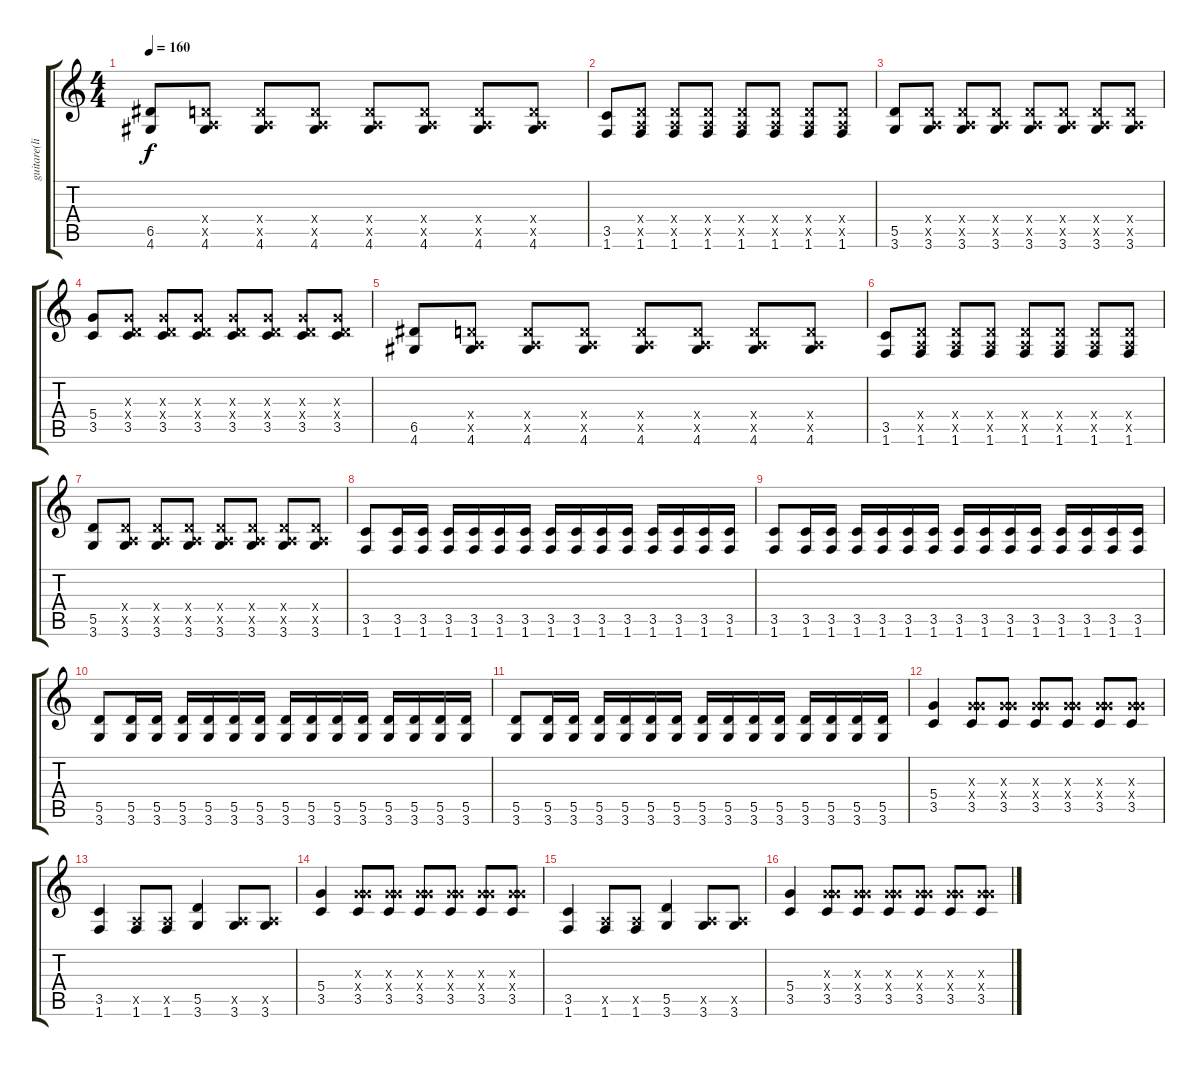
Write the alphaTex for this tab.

\track ("guitare(lint)" "guitare(li") {instrument distortionguitar}
\staff {score tabs}
\tuning (E4 B3 G3 D3 A2 E2) {hide}
\ts (4 4)
\tempo 160
\clef g2
\ks c
(6.5 4.6).8{dy f} (0.4{x} 0.5{x} 4.6).8 (0.4{x} 0.5{x} 4.6).8 (0.4{x} 0.5{x} 4.6).8 (0.4{x} 0.5{x} 4.6).8 (0.4{x} 0.5{x} 4.6).8 (0.4{x} 0.5{x} 4.6).8 (0.4{x} 0.5{x} 4.6).8 |
(3.5 1.6).8 (0.4{x} 0.5{x} 1.6).8 (0.4{x} 0.5{x} 1.6).8 (0.4{x} 0.5{x} 1.6).8 (0.4{x} 0.5{x} 1.6).8 (0.4{x} 0.5{x} 1.6).8 (0.4{x} 0.5{x} 1.6).8 (0.4{x} 0.5{x} 1.6).8 |
(5.5 3.6).8 (0.4{x} 0.5{x} 3.6).8 (0.4{x} 0.5{x} 3.6).8 (0.4{x} 0.5{x} 3.6).8 (0.4{x} 0.5{x} 3.6).8 (0.4{x} 0.5{x} 3.6).8 (0.4{x} 0.5{x} 3.6).8 (0.4{x} 0.5{x} 3.6).8 |
(5.4 3.5).8 (0.3{x} 0.4{x} 3.5).8 (0.3{x} 0.4{x} 3.5).8 (0.3{x} 0.4{x} 3.5).8 (0.3{x} 0.4{x} 3.5).8 (0.3{x} 0.4{x} 3.5).8 (0.3{x} 0.4{x} 3.5).8 (0.3{x} 0.4{x} 3.5).8 |
(6.5 4.6).8 (0.4{x} 0.5{x} 4.6).8 (0.4{x} 0.5{x} 4.6).8 (0.4{x} 0.5{x} 4.6).8 (0.4{x} 0.5{x} 4.6).8 (0.4{x} 0.5{x} 4.6).8 (0.4{x} 0.5{x} 4.6).8 (0.4{x} 0.5{x} 4.6).8 |
(3.5 1.6).8 (0.4{x} 0.5{x} 1.6).8 (0.4{x} 0.5{x} 1.6).8 (0.4{x} 0.5{x} 1.6).8 (0.4{x} 0.5{x} 1.6).8 (0.4{x} 0.5{x} 1.6).8 (0.4{x} 0.5{x} 1.6).8 (0.4{x} 0.5{x} 1.6).8 |
(5.5 3.6).8 (0.4{x} 0.5{x} 3.6).8 (0.4{x} 0.5{x} 3.6).8 (0.4{x} 0.5{x} 3.6).8 (0.4{x} 0.5{x} 3.6).8 (0.4{x} 0.5{x} 3.6).8 (0.4{x} 0.5{x} 3.6).8 (0.4{x} 0.5{x} 3.6).8 |
(3.5 1.6).8 (3.5 1.6).16 (3.5 1.6).16 (3.5 1.6).16 (3.5 1.6).16 (3.5 1.6).16 (3.5 1.6).16 (3.5 1.6).16 (3.5 1.6).16 (3.5 1.6).16 (3.5 1.6).16 (3.5 1.6).16 (3.5 1.6).16 (3.5 1.6).16 (3.5 1.6).16 |
(3.5 1.6).8 (3.5 1.6).16 (3.5 1.6).16 (3.5 1.6).16 (3.5 1.6).16 (3.5 1.6).16 (3.5 1.6).16 (3.5 1.6).16 (3.5 1.6).16 (3.5 1.6).16 (3.5 1.6).16 (3.5 1.6).16 (3.5 1.6).16 (3.5 1.6).16 (3.5 1.6).16 |
(5.5 3.6).8 (5.5 3.6).16 (5.5 3.6).16 (5.5 3.6).16 (5.5 3.6).16 (5.5 3.6).16 (5.5 3.6).16 (5.5 3.6).16 (5.5 3.6).16 (5.5 3.6).16 (5.5 3.6).16 (5.5 3.6).16 (5.5 3.6).16 (5.5 3.6).16 (5.5 3.6).16 |
(5.5 3.6).8 (5.5 3.6).16 (5.5 3.6).16 (5.5 3.6).16 (5.5 3.6).16 (5.5 3.6).16 (5.5 3.6).16 (5.5 3.6).16 (5.5 3.6).16 (5.5 3.6).16 (5.5 3.6).16 (5.5 3.6).16 (5.5 3.6).16 (5.5 3.6).16 (5.5 3.6).16 |
(5.4 3.5).4 (0.3{x} 5.4{x} 3.5).8 (0.3{x} 5.4{x} 3.5).8 (0.3{x} 5.4{x} 3.5).8 (0.3{x} 5.4{x} 3.5).8 (0.3{x} 5.4{x} 3.5).8 (0.3{x} 5.4{x} 3.5).8 |
(3.5 1.6).4 (0.5{x} 1.6).8 (0.5{x} 1.6).8 (5.5 3.6).4 (0.5{x} 3.6).8 (0.5{x} 3.6).8 |
(5.4 3.5).4 (0.3{x} 5.4{x} 3.5).8 (0.3{x} 5.4{x} 3.5).8 (0.3{x} 5.4{x} 3.5).8 (0.3{x} 5.4{x} 3.5).8 (0.3{x} 5.4{x} 3.5).8 (0.3{x} 5.4{x} 3.5).8 |
(3.5 1.6).4 (0.5{x} 1.6).8 (0.5{x} 1.6).8 (5.5 3.6).4 (0.5{x} 3.6).8 (0.5{x} 3.6).8 |
(5.4 3.5).4 (0.3{x} 5.4{x} 3.5).8 (0.3{x} 5.4{x} 3.5).8 (0.3{x} 5.4{x} 3.5).8 (0.3{x} 5.4{x} 3.5).8 (0.3{x} 5.4{x} 3.5).8 (0.3{x} 5.4{x} 3.5).8
